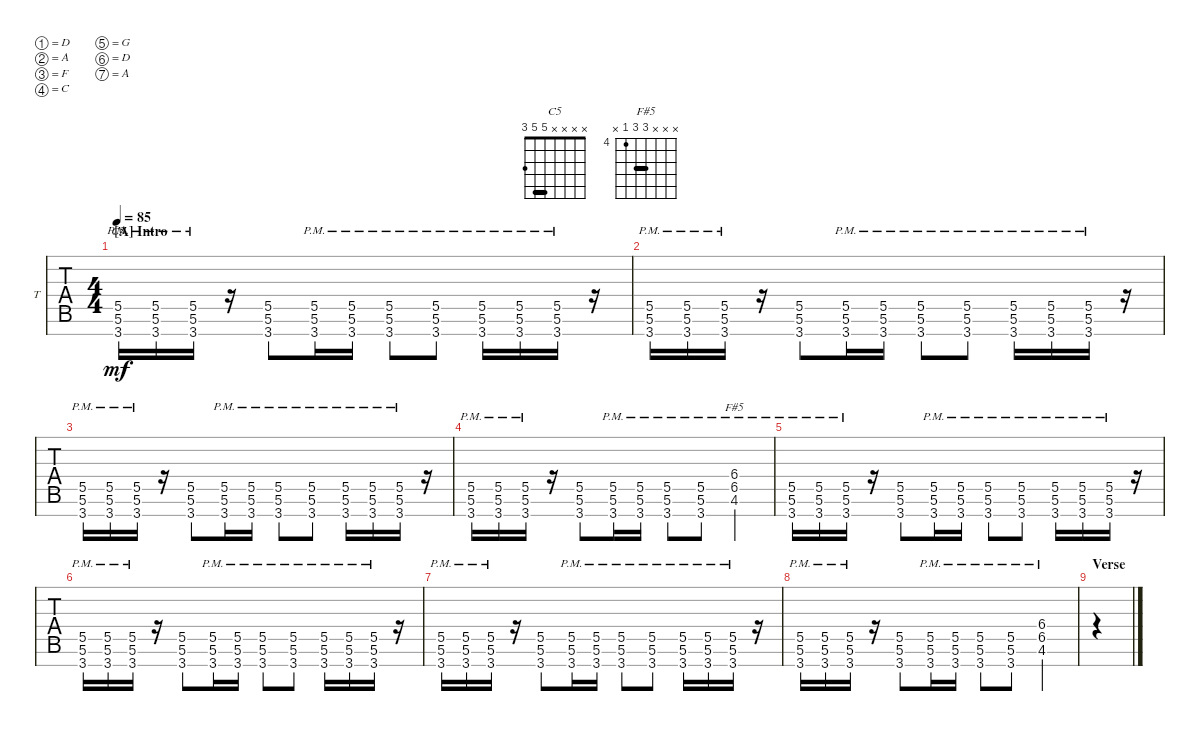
\defaultSystemsLayout 4
\bracketExtendMode groupsimilarinstruments
\firstSystemTrackNameOrientation horizontal
\otherSystemsTrackNameOrientation horizontal
\track ("Guitar-1" "T") {solo instrument overdrivenguitar}
\staff {tabs}
\tuning (D4 A3 F3 C3 G2 D2 A1)
\chord ("C5" x x x x 5 5 3) {showfingering false barre 5}
\chord ("F#5" x x x 6 6 4 x) {firstfret 4 showfingering false barre 6}
\ts (4 4)
\section ("A" "Intro")
\tempo 85
\clef g2
\scale
1.06179
\ks c
(3.7{pm} 5.6{pm} 5.5{pm}).16{ch "C5" dy mf instrument overdrivenguitar} (3.7{pm} 5.6{pm} 5.5{pm}).16 (3.7{pm} 5.6{pm} 5.5{pm}).16 r.16 (3.7 5.6 5.5).8 (3.7{pm} 5.6{pm} 5.5{pm}).16 (3.7{pm} 5.6{pm} 5.5{pm}).16 (3.7{pm} 5.6{pm} 5.5{pm}).8 (3.7{pm} 5.6{pm} 5.5{pm}).8 (3.7{pm} 5.6{pm} 5.5{pm}).16 (3.7{pm} 5.6{pm} 5.5{pm}).16 (3.7{pm} 5.6{pm} 5.5{pm}).16 r.16 |
\scale
0.938209 (3.7{pm} 5.6{pm} 5.5{pm}).16 (3.7{pm} 5.6{pm} 5.5{pm}).16 (3.7{pm} 5.6{pm} 5.5{pm}).16 r.16 (3.7 5.6 5.5).8 (3.7{pm} 5.6{pm} 5.5{pm}).16 (3.7{pm} 5.6{pm} 5.5{pm}).16 (3.7{pm} 5.6{pm} 5.5{pm}).8 (3.7{pm} 5.6{pm} 5.5{pm}).8 (3.7{pm} 5.6{pm} 5.5{pm}).16 (3.7{pm} 5.6{pm} 5.5{pm}).16 (3.7{pm} 5.6{pm} 5.5{pm}).16 r.16 |
\scale
1.03909 (3.7{pm} 5.6{pm} 5.5{pm}).16 (3.7{pm} 5.6{pm} 5.5{pm}).16 (3.7{pm} 5.6{pm} 5.5{pm}).16 r.16 (3.7 5.6 5.5).8 (3.7{pm} 5.6{pm} 5.5{pm}).16 (3.7{pm} 5.6{pm} 5.5{pm}).16 (3.7{pm} 5.6{pm} 5.5{pm}).8 (3.7{pm} 5.6{pm} 5.5{pm}).8 (3.7{pm} 5.6{pm} 5.5{pm}).16 (3.7{pm} 5.6{pm} 5.5{pm}).16 (3.7{pm} 5.6{pm} 5.5{pm}).16 r.16 |
\scale
0.960908 (3.7{pm} 5.6{pm} 5.5{pm}).16 (3.7{pm} 5.6{pm} 5.5{pm}).16 (3.7{pm} 5.6{pm} 5.5{pm}).16 r.16 (3.7 5.6 5.5).8 (3.7{pm} 5.6{pm} 5.5{pm}).16 (3.7{pm} 5.6{pm} 5.5{pm}).16 (3.7{pm} 5.6{pm} 5.5{pm}).8 (3.7{pm} 5.6{pm} 5.5{pm}).8 (4.6{pm} 6.5{pm} 6.4).4{ch "F#5"} |
\scale
1.03909 (3.7{pm} 5.6{pm} 5.5{pm}).16 (3.7{pm} 5.6{pm} 5.5{pm}).16 (3.7{pm} 5.6{pm} 5.5{pm}).16 r.16 (3.7 5.6 5.5).8 (3.7{pm} 5.6{pm} 5.5{pm}).16 (3.7{pm} 5.6{pm} 5.5{pm}).16 (3.7{pm} 5.6{pm} 5.5{pm}).8 (3.7{pm} 5.6{pm} 5.5{pm}).8 (3.7{pm} 5.6{pm} 5.5{pm}).16 (3.7{pm} 5.6{pm} 5.5{pm}).16 (3.7{pm} 5.6{pm} 5.5{pm}).16 r.16 |
\scale
0.960908 (3.7{pm} 5.6{pm} 5.5{pm}).16 (3.7{pm} 5.6{pm} 5.5{pm}).16 (3.7{pm} 5.6{pm} 5.5{pm}).16 r.16 (3.7 5.6 5.5).8 (3.7{pm} 5.6{pm} 5.5{pm}).16 (3.7{pm} 5.6{pm} 5.5{pm}).16 (3.7{pm} 5.6{pm} 5.5{pm}).8 (3.7{pm} 5.6{pm} 5.5{pm}).8 (3.7{pm} 5.6{pm} 5.5{pm}).16 (3.7{pm} 5.6{pm} 5.5{pm}).16 (3.7{pm} 5.6{pm} 5.5{pm}).16 r.16 |
\scale
1.03909 (3.7{pm} 5.6{pm} 5.5{pm}).16 (3.7{pm} 5.6{pm} 5.5{pm}).16 (3.7{pm} 5.6{pm} 5.5{pm}).16 r.16 (3.7 5.6 5.5).8 (3.7{pm} 5.6{pm} 5.5{pm}).16 (3.7{pm} 5.6{pm} 5.5{pm}).16 (3.7{pm} 5.6{pm} 5.5{pm}).8 (3.7{pm} 5.6{pm} 5.5{pm}).8 (3.7{pm} 5.6{pm} 5.5{pm}).16 (3.7{pm} 5.6{pm} 5.5{pm}).16 (3.7{pm} 5.6{pm} 5.5{pm}).16 r.16 |
\scale
0.960908 (3.7{pm} 5.6{pm} 5.5{pm}).16 (3.7{pm} 5.6{pm} 5.5{pm}).16 (3.7{pm} 5.6{pm} 5.5{pm}).16 r.16 (3.7 5.6 5.5).8 (3.7{pm} 5.6{pm} 5.5{pm}).16 (3.7{pm} 5.6{pm} 5.5{pm}).16 (3.7{pm} 5.6{pm} 5.5{pm}).8 (3.7{pm} 5.6{pm} 5.5{pm}).8 (4.6{pm} 6.5{pm} 6.4).4 |
\section ("" "Verse")
\scale
1.03909 |
\scale
0.960908 |
\scale
1.03909 |
\scale
0.960908 |
\scale
1.03909 |
\scale
0.960908 |
\scale
1.03909 |
\scale
0.960908
